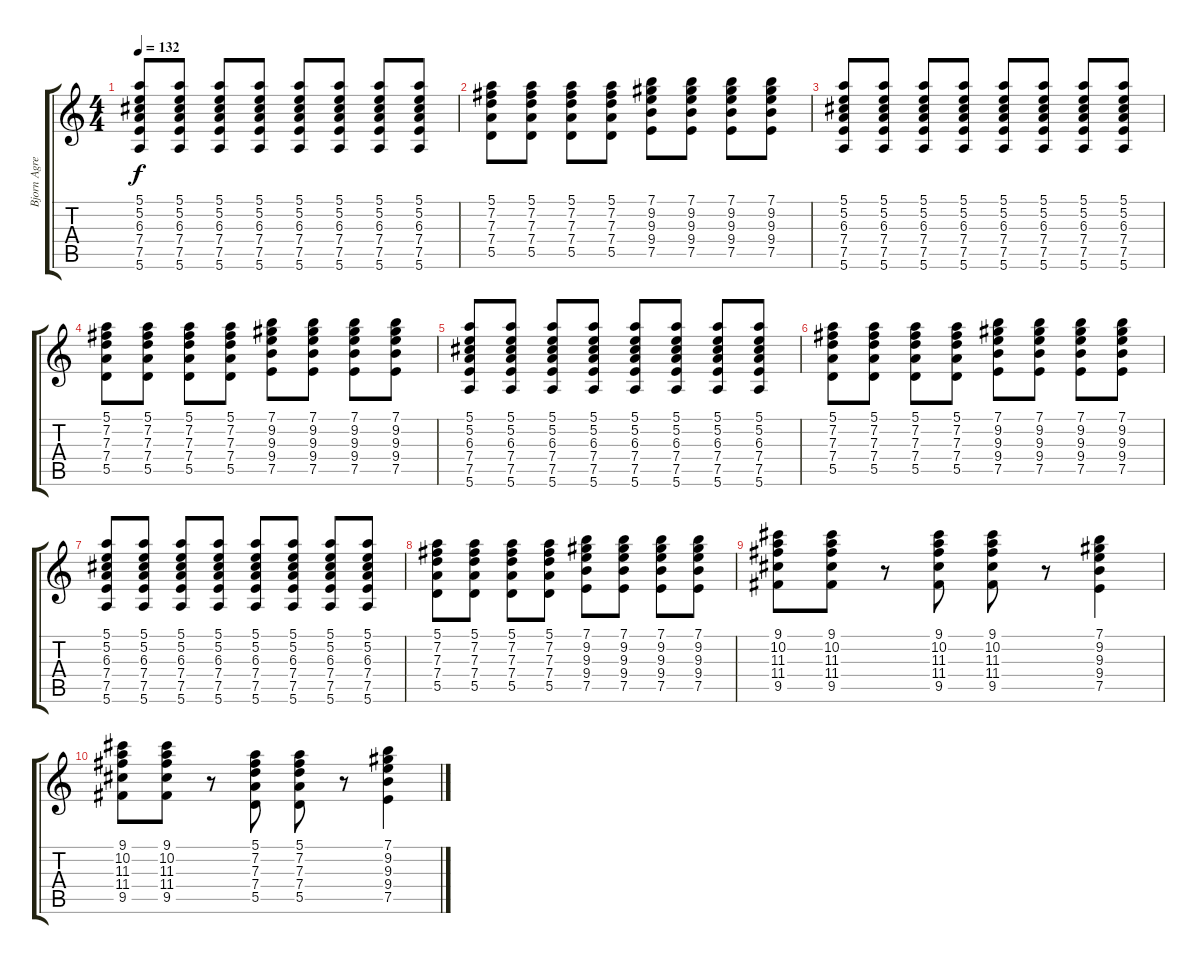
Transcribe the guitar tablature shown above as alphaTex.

\track ("Bjorn Agren" "Bjorn Agre") {instrument electricguitarclean}
\staff {score tabs}
\tuning (E4 B3 G3 D3 A2 E2) {hide}
\ts (4 4)
\tempo 132
\clef g2
\ks c
(5.1 5.2 6.3 7.4 7.5 5.6).8{dy f} (5.1 5.2 6.3 7.4 7.5 5.6).8 (5.1 5.2 6.3 7.4 7.5 5.6).8 (5.1 5.2 6.3 7.4 7.5 5.6).8 (5.1 5.2 6.3 7.4 7.5 5.6).8 (5.1 5.2 6.3 7.4 7.5 5.6).8 (5.1 5.2 6.3 7.4 7.5 5.6).8 (5.1 5.2 6.3 7.4 7.5 5.6).8 |
(5.1 7.2 7.3 7.4 5.5).8 (5.1 7.2 7.3 7.4 5.5).8 (5.1 7.2 7.3 7.4 5.5).8 (5.1 7.2 7.3 7.4 5.5).8 (7.1 9.2 9.3 9.4 7.5).8 (7.1 9.2 9.3 9.4 7.5).8 (7.1 9.2 9.3 9.4 7.5).8 (7.1 9.2 9.3 9.4 7.5).8 |
(5.1 5.2 6.3 7.4 7.5 5.6).8 (5.1 5.2 6.3 7.4 7.5 5.6).8 (5.1 5.2 6.3 7.4 7.5 5.6).8 (5.1 5.2 6.3 7.4 7.5 5.6).8 (5.1 5.2 6.3 7.4 7.5 5.6).8 (5.1 5.2 6.3 7.4 7.5 5.6).8 (5.1 5.2 6.3 7.4 7.5 5.6).8 (5.1 5.2 6.3 7.4 7.5 5.6).8 |
(5.1 7.2 7.3 7.4 5.5).8 (5.1 7.2 7.3 7.4 5.5).8 (5.1 7.2 7.3 7.4 5.5).8 (5.1 7.2 7.3 7.4 5.5).8 (7.1 9.2 9.3 9.4 7.5).8 (7.1 9.2 9.3 9.4 7.5).8 (7.1 9.2 9.3 9.4 7.5).8 (7.1 9.2 9.3 9.4 7.5).8 |
(5.1 5.2 6.3 7.4 7.5 5.6).8 (5.1 5.2 6.3 7.4 7.5 5.6).8 (5.1 5.2 6.3 7.4 7.5 5.6).8 (5.1 5.2 6.3 7.4 7.5 5.6).8 (5.1 5.2 6.3 7.4 7.5 5.6).8 (5.1 5.2 6.3 7.4 7.5 5.6).8 (5.1 5.2 6.3 7.4 7.5 5.6).8 (5.1 5.2 6.3 7.4 7.5 5.6).8 |
(5.1 7.2 7.3 7.4 5.5).8 (5.1 7.2 7.3 7.4 5.5).8 (5.1 7.2 7.3 7.4 5.5).8 (5.1 7.2 7.3 7.4 5.5).8 (7.1 9.2 9.3 9.4 7.5).8 (7.1 9.2 9.3 9.4 7.5).8 (7.1 9.2 9.3 9.4 7.5).8 (7.1 9.2 9.3 9.4 7.5).8 |
(5.1 5.2 6.3 7.4 7.5 5.6).8 (5.1 5.2 6.3 7.4 7.5 5.6).8 (5.1 5.2 6.3 7.4 7.5 5.6).8 (5.1 5.2 6.3 7.4 7.5 5.6).8 (5.1 5.2 6.3 7.4 7.5 5.6).8 (5.1 5.2 6.3 7.4 7.5 5.6).8 (5.1 5.2 6.3 7.4 7.5 5.6).8 (5.1 5.2 6.3 7.4 7.5 5.6).8 |
(5.1 7.2 7.3 7.4 5.5).8 (5.1 7.2 7.3 7.4 5.5).8 (5.1 7.2 7.3 7.4 5.5).8 (5.1 7.2 7.3 7.4 5.5).8 (7.1 9.2 9.3 9.4 7.5).8 (7.1 9.2 9.3 9.4 7.5).8 (7.1 9.2 9.3 9.4 7.5).8 (7.1 9.2 9.3 9.4 7.5).8 |
(9.1 10.2 11.3 11.4 9.5).8 (9.1 10.2 11.3 11.4 9.5).8 r.8 (9.1 10.2 11.3 11.4 9.5).8 (9.1 10.2 11.3 11.4 9.5).8 r.8 (7.1 9.2 9.3 9.4 7.5).4 |
(9.1 10.2 11.3 11.4 9.5).8 (9.1 10.2 11.3 11.4 9.5).8 r.8 (5.1 7.2 7.3 7.4 5.5).8 (5.1 7.2 7.3 7.4 5.5).8 r.8 (7.1 9.2 9.3 9.4 7.5).4
